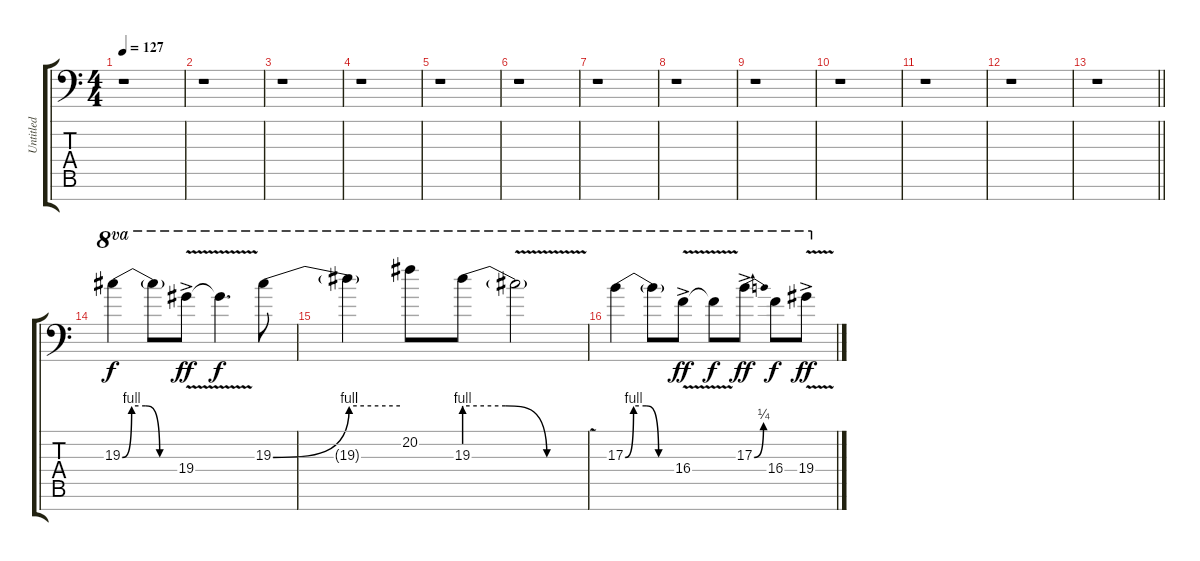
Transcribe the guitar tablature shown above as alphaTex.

\track ("Untitled" "Untitled") {instrument overdrivenguitar}
\staff {score tabs}
\tuning (Eb4 Bb3 Gb3 Db3 Ab2 Eb2 Bb1) {hide}
\ts (4 4)
\tempo 127
\clef f4
\ks c
r.1{dy f} |
r.1 |
r.1 |
r.1 |
r.1 |
r.1 |
r.1 |
r.1 |
r.1 |
r.1 |
r.1 |
r.1 |
\barLineRight lightlight
r.1 |
19.3{be (custom 0 0 10 4 25 4 40 0 60 0)}.4{ot 8va} 19.3{t}.8{ot 8va} 19.4{v ac}.8{ot 8va dy ff} 19.4{v t}.4{d ot 8va dy f} 19.3{be (bend 0 0 60 4)}.8{ot 8va} |
19.3{be (hold 0 4 60 4) t}.4{ot 8va} 20.2.8{ot 8va} 19.3{be (custom 0 4 20 4 40 0 60 0)}.8{ot 8va} 19.3{v t}.2{ot 8va} |
17.3{be (custom 0 0 10 4 25 4 40 0 60 0)}.4{ot 8va} 17.3{t}.8{ot 8va} 16.4{v ac}.8{ot 8va dy ff} 16.4{v t}.8{ot 8va dy f} 17.3{be (bend 0 0 60 1) ac}.8{ot 8va dy ff} 16.4.8{ot 8va dy f} 19.4{v ac}.8{ot 8va dy ff}
